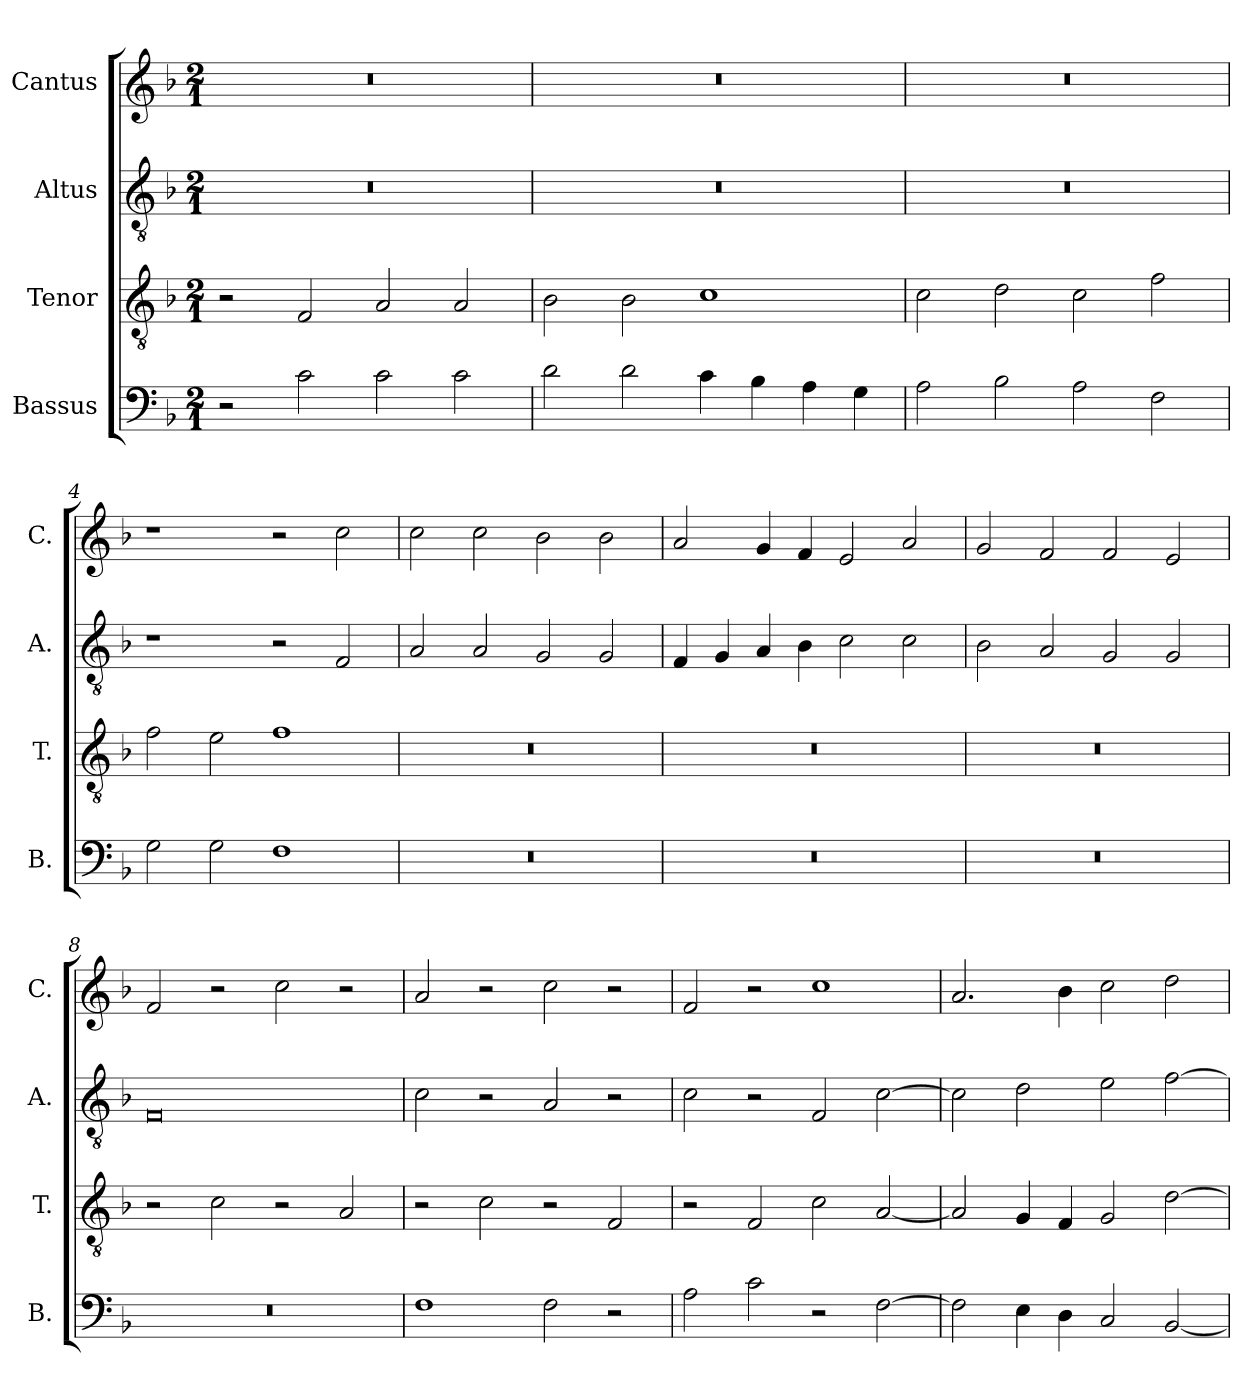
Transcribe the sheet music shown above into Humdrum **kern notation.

**kern	**kern	**kern	**kern
*part4	*part3	*part2	*part1
*staff4	*staff3	*staff2	*staff1
*I"Bassus	*I"Tenor	*I"Altus	*I"Cantus
*I'B.	*I'T.	*I'A.	*I'C.
*clefF4	*clefGv2	*clefGv2	*clefG2
*k[b-]	*k[b-]	*k[b-]	*k[b-]
*M2/1	*M2/1	*M2/1	*M2/1
*MM320	*MM320	*MM320	*MM320
=1	=1	=1	=1
2r	2r	0r	0r
2c\	2F/	.	.
2c\	2A/	.	.
2c\	2A/	.	.
=2	=2	=2	=2
2d\	2B-\	0r	0r
2d\	2B-\	.	.
4c\	1c	.	.
4B-\	.	.	.
4A\	.	.	.
4G\	.	.	.
=3	=3	=3	=3
2A\	2c\	0r	0r
2B-\	2d\	.	.
2A\	2c\	.	.
2F\	2f\	.	.
=4	=4	=4	=4
2G\	2f\	1r	1r
2G\	2e\	.	.
1F	1f	2r	2r
.	.	2F/	2cc\
=5	=5	=5	=5
0r	0r	2A/	2cc\
.	.	2A/	2cc\
.	.	2G/	2b-\
.	.	2G/	2b-\
=6	=6	=6	=6
0r	0r	4F/	2a/
.	.	4G/	.
.	.	4A/	4g/
.	.	4B-\	4f/
.	.	2c\	2e/
.	.	2c\	2a/
=7	=7	=7	=7
0r	0r	2B-\	2g/
.	.	2A/	2f/
.	.	2G/	2f/
.	.	2G/	2e/
=8	=8	=8	=8
0r	2r	0F	2f/
.	2c\	.	2r
.	2r	.	2cc\
.	2A/	.	2r
=9	=9	=9	=9
1F	2r	2c\	2a/
.	2c\	2r	2r
2F\	2r	2A/	2cc\
2r	2F/	2r	2r
=10	=10	=10	=10
2A\	2r	2c\	2f/
2c\	2F/	2r	2r
2r	2c\	2F/	1cc
[2F\	[2A/	[2c\	.
=11	=11	=11	=11
2F\]	2A/]	2c\]	2.a/
4E\	4G/	2d\	.
4D\	4F/	.	4b-\
2C/	2G/	2e\	2cc\
[2BB-/	[2d\	[2f\	2dd\
=	=	=	=
*-	*-	*-	*-
